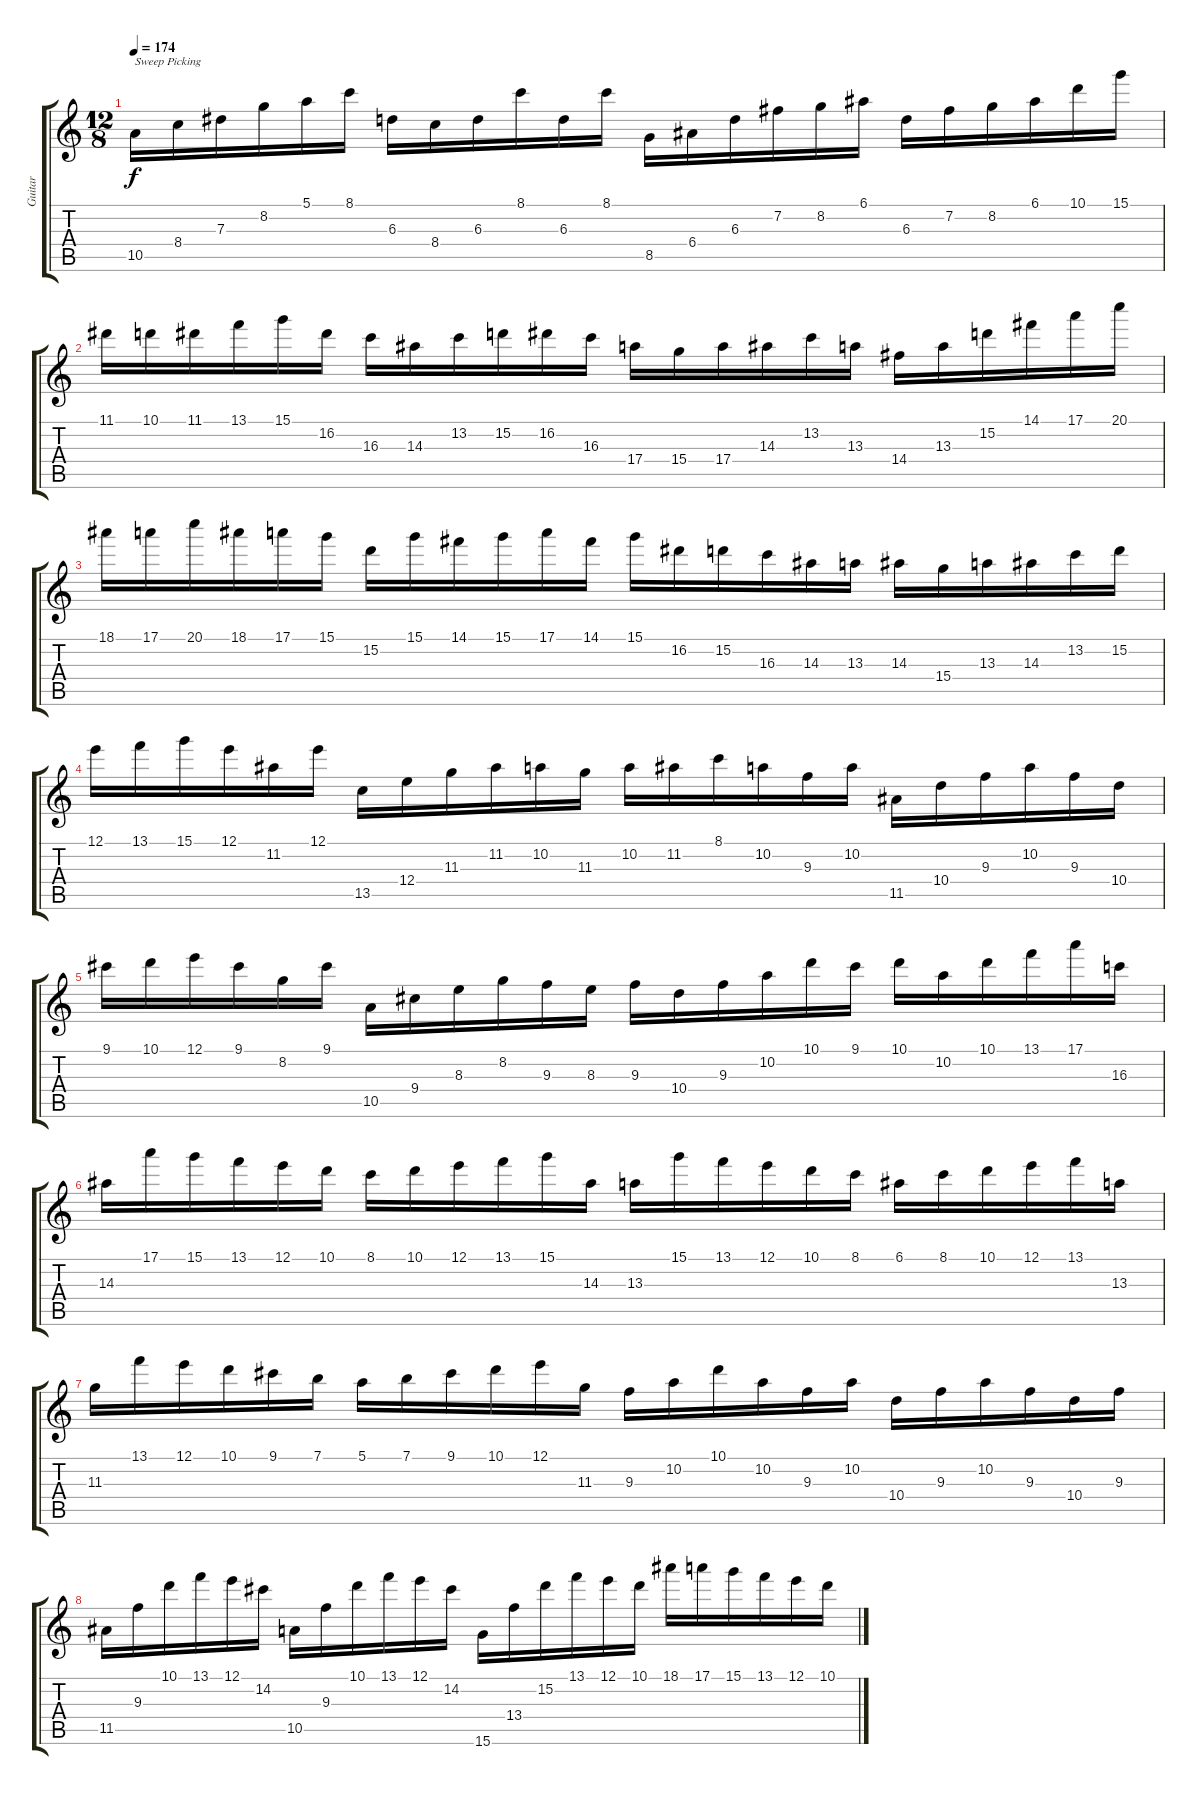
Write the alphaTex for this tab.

\track ("Guitar" "Guitar") {instrument distortionguitar}
\staff {score tabs}
\tuning (E4 B3 Ab3 E3 B2 E2) {hide}
\ts (12 8)
\tempo 174
\clef g2
\ks c
10.5.16{txt "Sweep Picking" dy f} 8.4.16 7.3.16 8.2.16 5.1.16 8.1.16 6.3.16 8.4.16 6.3.16 8.1.16 6.3.16 8.1.16 8.5.16 6.4.16 6.3.16 7.2.16 8.2.16 6.1.16 6.3.16 7.2.16 8.2.16 6.1.16 10.1.16 15.1.16 |
11.1.16 10.1.16 11.1.16 13.1.16 15.1.16 16.2.16 16.3.16 14.3.16 13.2.16 15.2.16 16.2.16 16.3.16 17.4.16 15.4.16 17.4.16 14.3.16 13.2.16 13.3.16 14.4.16 13.3.16 15.2.16 14.1.16 17.1.16 20.1.16 |
18.1.16 17.1.16 20.1.16 18.1.16 17.1.16 15.1.16 15.2.16 15.1.16 14.1.16 15.1.16 17.1.16 14.1.16 15.1.16 16.2.16 15.2.16 16.3.16 14.3.16 13.3.16 14.3.16 15.4.16 13.3.16 14.3.16 13.2.16 15.2.16 |
12.1.16 13.1.16 15.1.16 12.1.16 11.2.16 12.1.16 13.5.16 12.4.16 11.3.16 11.2.16 10.2.16 11.3.16 10.2.16 11.2.16 8.1.16 10.2.16 9.3.16 10.2.16 11.5.16 10.4.16 9.3.16 10.2.16 9.3.16 10.4.16 |
9.1.16 10.1.16 12.1.16 9.1.16 8.2.16 9.1.16 10.5.16 9.4.16 8.3.16 8.2.16 9.3.16 8.3.16 9.3.16 10.4.16 9.3.16 10.2.16 10.1.16 9.1.16 10.1.16 10.2.16 10.1.16 13.1.16 17.1.16 16.3.16 |
14.3.16 17.1.16 15.1.16 13.1.16 12.1.16 10.1.16 8.1.16 10.1.16 12.1.16 13.1.16 15.1.16 14.3.16 13.3.16 15.1.16 13.1.16 12.1.16 10.1.16 8.1.16 6.1.16 8.1.16 10.1.16 12.1.16 13.1.16 13.3.16 |
11.3.16 13.1.16 12.1.16 10.1.16 9.1.16 7.1.16 5.1.16 7.1.16 9.1.16 10.1.16 12.1.16 11.3.16 9.3.16 10.2.16 10.1.16 10.2.16 9.3.16 10.2.16 10.4.16 9.3.16 10.2.16 9.3.16 10.4.16 9.3.16 |
11.5.16 9.3.16 10.1.16 13.1.16 12.1.16 14.2.16 10.5.16 9.3.16 10.1.16 13.1.16 12.1.16 14.2.16 15.6.16 13.4.16 15.2.16 13.1.16 12.1.16 10.1.16 18.1.16 17.1.16 15.1.16 13.1.16 12.1.16 10.1.16
